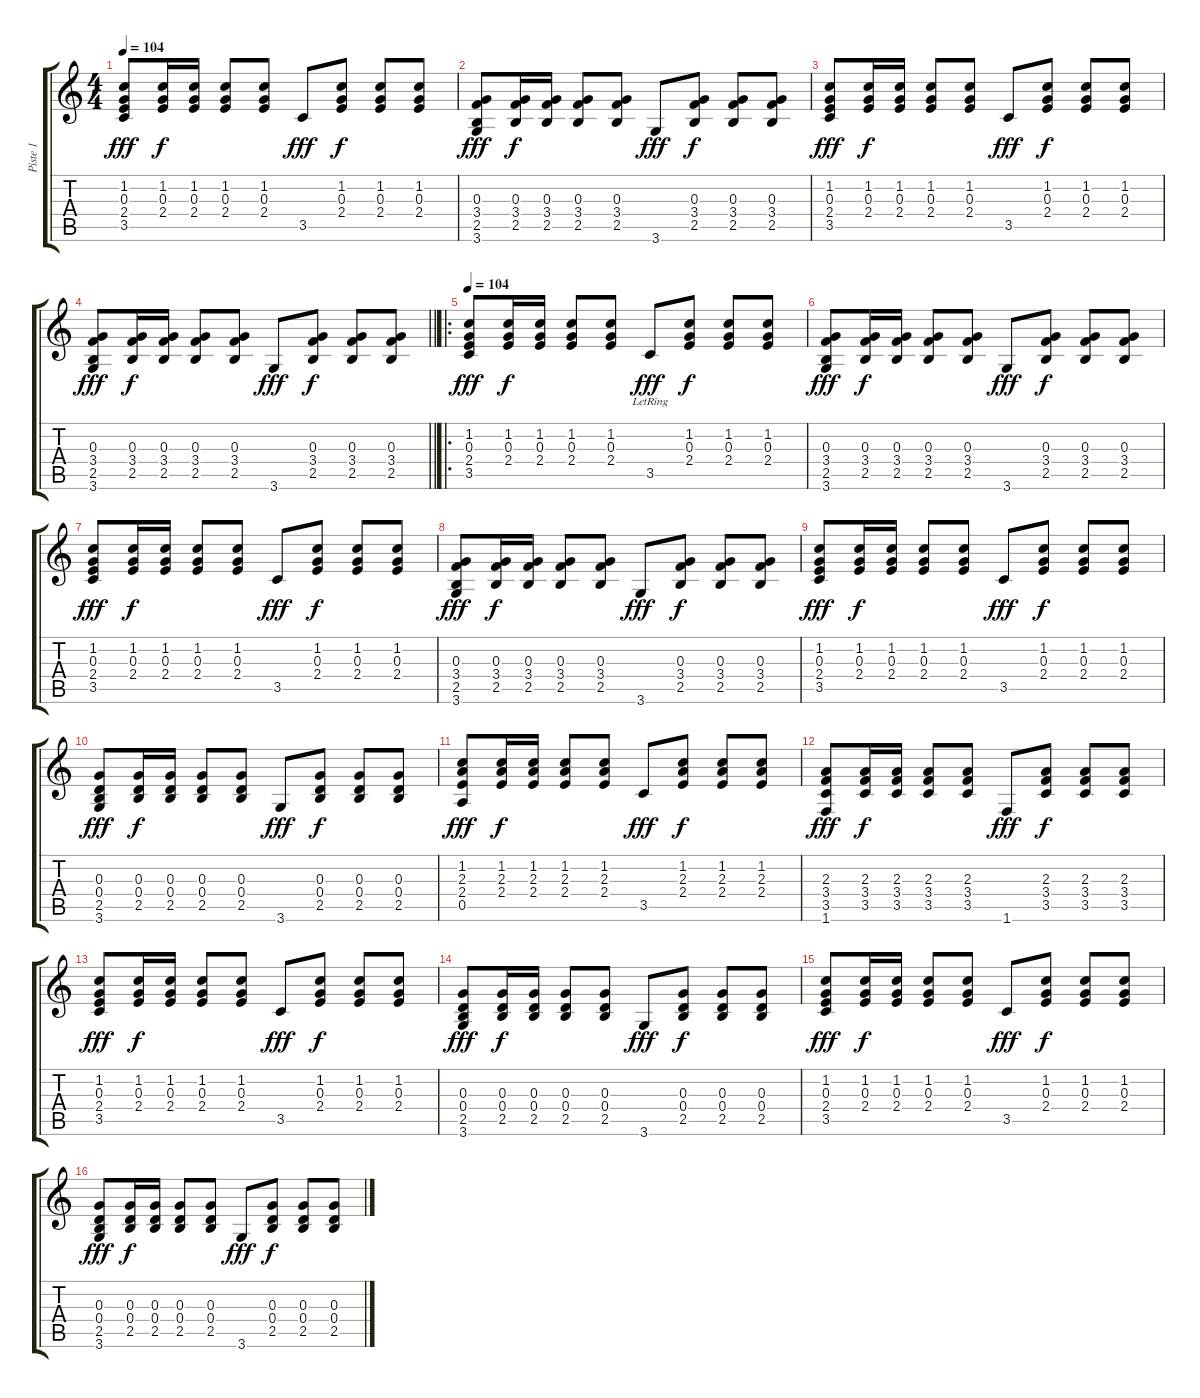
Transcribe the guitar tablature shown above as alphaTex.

\track ("Piste 1" "Piste 1") {instrument acousticguitarnylon}
\staff {score tabs}
\tuning (E4 B3 G3 D3 A2 E2) {hide}
\ts (4 4)
\tempo 104
\clef g2
\ks c
(1.2 0.3 2.4 3.5).8{dy fff instrument acousticguitarnylon} (1.2 0.3 2.4).16{dy f} (1.2 0.3 2.4).16 (1.2 0.3 2.4).8 (1.2 0.3 2.4).8 3.5.8{dy fff} (1.2 0.3 2.4).8{dy f} (1.2 0.3 2.4).8 (1.2 0.3 2.4).8 |
(0.3 3.4 2.5 3.6).8{dy fff} (0.3 3.4 2.5).16{dy f} (0.3 3.4 2.5).16 (0.3 3.4 2.5).8 (0.3 3.4 2.5).8 3.6.8{dy fff} (0.3 3.4 2.5).8{dy f} (0.3 3.4 2.5).8 (0.3 3.4 2.5).8 |
(1.2 0.3 2.4 3.5).8{dy fff} (1.2 0.3 2.4).16{dy f} (1.2 0.3 2.4).16 (1.2 0.3 2.4).8 (1.2 0.3 2.4).8 3.5.8{dy fff} (1.2 0.3 2.4).8{dy f} (1.2 0.3 2.4).8 (1.2 0.3 2.4).8 |
\barLineRight lightlight
(0.3 3.4 2.5 3.6).8{dy fff} (0.3 3.4 2.5).16{dy f} (0.3 3.4 2.5).16 (0.3 3.4 2.5).8 (0.3 3.4 2.5).8 3.6.8{dy fff} (0.3 3.4 2.5).8{dy f} (0.3 3.4 2.5).8 (0.3 3.4 2.5).8 |
\ro
\tempo 104
(1.2 0.3 2.4 3.5).8{dy fff} (1.2 0.3 2.4).16{dy f} (1.2 0.3 2.4).16 (1.2 0.3 2.4).8 (1.2 0.3 2.4).8 3.5{lr}.8{dy fff} (1.2 0.3 2.4).8{dy f} (1.2 0.3 2.4).8 (1.2 0.3 2.4).8 |
(0.3 3.4 2.5 3.6).8{dy fff} (0.3 3.4 2.5).16{dy f} (0.3 3.4 2.5).16 (0.3 3.4 2.5).8 (0.3 3.4 2.5).8 3.6.8{dy fff} (0.3 3.4 2.5).8{dy f} (0.3 3.4 2.5).8 (0.3 3.4 2.5).8 |
(1.2 0.3 2.4 3.5).8{dy fff} (1.2 0.3 2.4).16{dy f} (1.2 0.3 2.4).16 (1.2 0.3 2.4).8 (1.2 0.3 2.4).8 3.5.8{dy fff} (1.2 0.3 2.4).8{dy f} (1.2 0.3 2.4).8 (1.2 0.3 2.4).8 |
(0.3 3.4 2.5 3.6).8{dy fff} (0.3 3.4 2.5).16{dy f} (0.3 3.4 2.5).16 (0.3 3.4 2.5).8 (0.3 3.4 2.5).8 3.6.8{dy fff} (0.3 3.4 2.5).8{dy f} (0.3 3.4 2.5).8 (0.3 3.4 2.5).8 |
(1.2 0.3 2.4 3.5).8{dy fff} (1.2 0.3 2.4).16{dy f} (1.2 0.3 2.4).16 (1.2 0.3 2.4).8 (1.2 0.3 2.4).8 3.5.8{dy fff} (1.2 0.3 2.4).8{dy f} (1.2 0.3 2.4).8 (1.2 0.3 2.4).8 |
(0.3 0.4 2.5 3.6).8{dy fff} (0.3 0.4 2.5).16{dy f} (0.3 0.4 2.5).16 (0.3 0.4 2.5).8 (0.3 0.4 2.5).8 3.6.8{dy fff} (0.3 0.4 2.5).8{dy f} (0.3 0.4 2.5).8 (0.3 0.4 2.5).8 |
(1.2 2.3 2.4 0.5).8{dy fff} (1.2 2.3 2.4).16{dy f} (1.2 2.3 2.4).16 (1.2 2.3 2.4).8 (1.2 2.3 2.4).8 3.5.8{dy fff} (1.2 2.3 2.4).8{dy f} (1.2 2.3 2.4).8 (1.2 2.3 2.4).8 |
(2.3 3.4 3.5 1.6).8{dy fff} (2.3 3.4 3.5).16{dy f} (2.3 3.4 3.5).16 (2.3 3.4 3.5).8 (2.3 3.4 3.5).8 1.6.8{dy fff} (2.3 3.4 3.5).8{dy f} (2.3 3.4 3.5).8 (2.3 3.4 3.5).8 |
(1.2 0.3 2.4 3.5).8{dy fff} (1.2 0.3 2.4).16{dy f} (1.2 0.3 2.4).16 (1.2 0.3 2.4).8 (1.2 0.3 2.4).8 3.5.8{dy fff} (1.2 0.3 2.4).8{dy f} (1.2 0.3 2.4).8 (1.2 0.3 2.4).8 |
(0.3 0.4 2.5 3.6).8{dy fff} (0.3 0.4 2.5).16{dy f} (0.3 0.4 2.5).16 (0.3 0.4 2.5).8 (0.3 0.4 2.5).8 3.6.8{dy fff} (0.3 0.4 2.5).8{dy f} (0.3 0.4 2.5).8 (0.3 0.4 2.5).8 |
(1.2 0.3 2.4 3.5).8{dy fff} (1.2 0.3 2.4).16{dy f} (1.2 0.3 2.4).16 (1.2 0.3 2.4).8 (1.2 0.3 2.4).8 3.5.8{dy fff} (1.2 0.3 2.4).8{dy f} (1.2 0.3 2.4).8 (1.2 0.3 2.4).8 |
(0.3 0.4 2.5 3.6).8{dy fff} (0.3 0.4 2.5).16{dy f} (0.3 0.4 2.5).16 (0.3 0.4 2.5).8 (0.3 0.4 2.5).8 3.6.8{dy fff} (0.3 0.4 2.5).8{dy f} (0.3 0.4 2.5).8 (0.3 0.4 2.5).8
